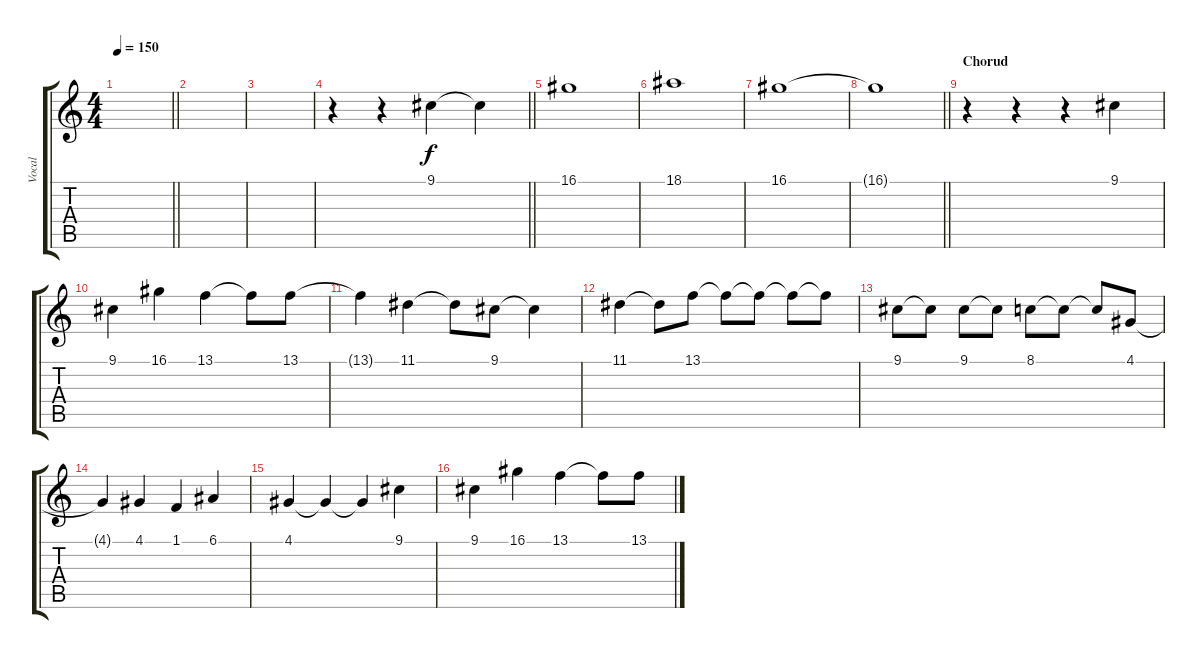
\track ("Vocal" "Vocal") {instrument lead1square}
\staff {score tabs}
\tuning (E4 B3 G3 D3 A2 E2) {hide}
\ts (4 4)
\tempo 150
\clef g2
\barLineRight lightlight
\ks c
|
|
|
\barLineRight lightlight
r.4 r.4 9.1.4 9.1{t}.4 |
16.1.1 |
18.1.1 |
16.1.1 |
\barLineRight lightlight
16.1{t}.1 |
\section ("" "Chorud")
r.4 r.4 r.4 9.1.4 |
9.1.4 16.1.4 13.1.4 13.1{t}.8 13.1.8 |
13.1{t}.4 11.1.4 11.1{t}.8 9.1.8 9.1{t}.4 |
11.1.4 11.1{t}.8 13.1.8 13.1{t}.8 13.1{t}.8 13.1{t}.8 13.1{t}.8 |
9.1.8 9.1{t}.8 9.1.8 9.1{t}.8 8.1.8 8.1{t}.8 8.1{t}.8 4.1.8 |
4.1{t}.4 4.1.4 1.1.4 6.1.4 |
4.1.4 4.1{t}.4 4.1{t}.4 9.1.4 |
9.1.4 16.1.4 13.1.4 13.1{t}.8 13.1.8
